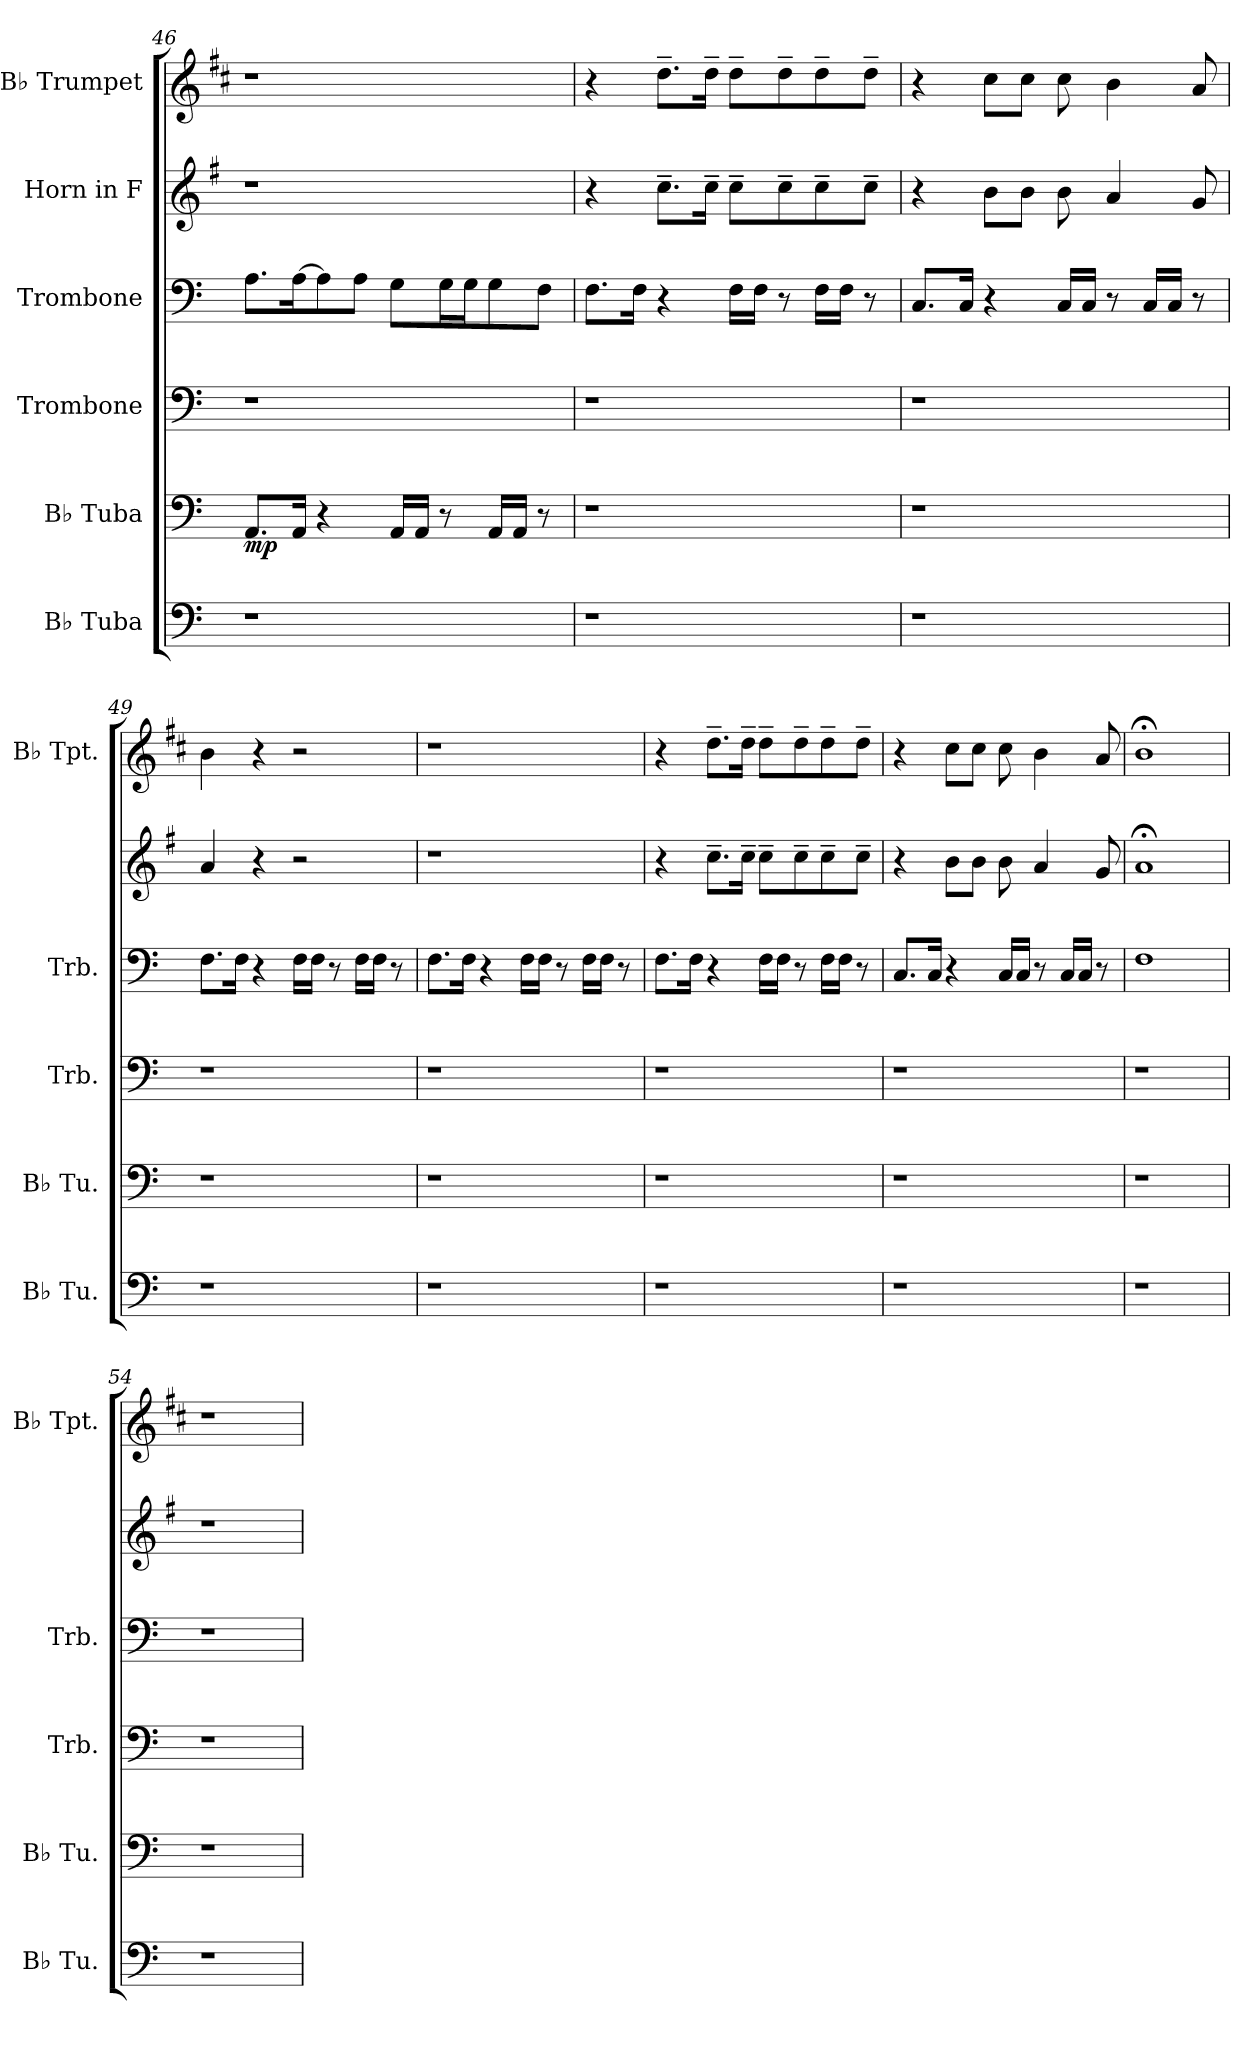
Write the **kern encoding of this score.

**kern	**kern	**dynam	**kern	**kern	**kern	**kern
*part6	*part5	*part5	*part4	*part3	*part2	*part1
*staff6	*staff5	*staff5	*staff4	*staff3	*staff2	*staff1
*I"B♭ Tuba	*I"B♭ Tuba	*	*I"Trombone	*I"Trombone	*I"Horn in F	*I"B♭ Trumpet
*I'B♭ Tu.	*I'B♭ Tu.	*	*I'Trb.	*I'Trb.	*	*I'B♭ Tpt.
*clefF4	*clefF4	*	*clefF4	*clefF4	*clefG2	*clefG2
*	*	*	*	*	*ITrd4c7	*ITrd1c2
*k[]	*k[]	*	*k[]	*k[]	*k[]	*k[]
=46	=46	=46	=46	=46	=46	=46
!	!	!LO:DY:b	!	!	!	!
1r	8.AA/L	mp	1r	8.A\L	1r	1r
.	16AA/Jk	.	.	[16A\K	.	.
.	4r	.	.	8A\]	.	.
.	.	.	.	8A\J	.	.
.	16AA/LL	.	.	8G\L	.	.
.	16AA/JJ	.	.	.	.	.
.	8r	.	.	16G\L	.	.
.	.	.	.	16G\J	.	.
.	16AA/LL	.	.	8G\	.	.
.	16AA/JJ	.	.	.	.	.
.	8r	.	.	8F\J	.	.
=47	=47	=47	=47	=47	=47	=47
1r	1r	.	1r	8.F\L	4r	4r
.	.	.	.	16F\Jk	.	.
.	.	.	.	4r	8.f~\L	8.cc~\L
.	.	.	.	.	16f~\Jk	16cc~\Jk
.	.	.	.	16F\LL	8f~\L	8cc~\L
.	.	.	.	16F\JJ	.	.
.	.	.	.	8r	8f~\	8cc~\
.	.	.	.	16F\LL	8f~\	8cc~\
.	.	.	.	16F\JJ	.	.
.	.	.	.	8r	8f~\J	8cc~\J
!!LO:PB:g=z
=48	=48	=48	=48	=48	=48	=48
1r	1r	.	1r	8.C/L	4r	4r
.	.	.	.	16C/Jk	.	.
.	.	.	.	4r	8e\L	8b\L
.	.	.	.	.	8e\J	8b\J
.	.	.	.	16C/LL	8e\	8b\
.	.	.	.	16C/JJ	.	.
.	.	.	.	8r	4d/	4a\
.	.	.	.	16C/LL	.	.
.	.	.	.	16C/JJ	.	.
.	.	.	.	8r	8c/	8g/
=49	=49	=49	=49	=49	=49	=49
1r	1r	.	1r	8.F\L	4d/	4a\
.	.	.	.	16F\Jk	.	.
.	.	.	.	4r	4r	4r
.	.	.	.	16F\LL	2r	2r
.	.	.	.	16F\JJ	.	.
.	.	.	.	8r	.	.
.	.	.	.	16F\LL	.	.
.	.	.	.	16F\JJ	.	.
.	.	.	.	8r	.	.
=50	=50	=50	=50	=50	=50	=50
1r	1r	.	1r	8.F\L	1r	1r
.	.	.	.	16F\Jk	.	.
.	.	.	.	4r	.	.
.	.	.	.	16F\LL	.	.
.	.	.	.	16F\JJ	.	.
.	.	.	.	8r	.	.
.	.	.	.	16F\LL	.	.
.	.	.	.	16F\JJ	.	.
.	.	.	.	8r	.	.
=51	=51	=51	=51	=51	=51	=51
1r	1r	.	1r	8.F\L	4r	4r
.	.	.	.	16F\Jk	.	.
.	.	.	.	4r	8.f~\L	8.cc~\L
.	.	.	.	.	16f~\Jk	16cc~\Jk
.	.	.	.	16F\LL	8f~\L	8cc~\L
.	.	.	.	16F\JJ	.	.
.	.	.	.	8r	8f~\	8cc~\
.	.	.	.	16F\LL	8f~\	8cc~\
.	.	.	.	16F\JJ	.	.
.	.	.	.	8r	8f~\J	8cc~\J
!!LO:LB:g=z
=52	=52	=52	=52	=52	=52	=52
1r	1r	.	1r	8.C/L	4r	4r
.	.	.	.	16C/Jk	.	.
.	.	.	.	4r	8e\L	8b\L
.	.	.	.	.	8e\J	8b\J
.	.	.	.	16C/LL	8e\	8b\
.	.	.	.	16C/JJ	.	.
.	.	.	.	8r	4d/	4a\
.	.	.	.	16C/LL	.	.
.	.	.	.	16C/JJ	.	.
.	.	.	.	8r	8c/	8g/
=53	=53	=53	=53	=53	=53	=53
1r	1r	.	1r	1F	1d;<	1a;<
=54	=54	=54	=54	=54	=54	=54
1r	1r	.	1r	1r	1r	1r
=	=	=	=	=	=	=
*-	*-	*-	*-	*-	*-	*-
